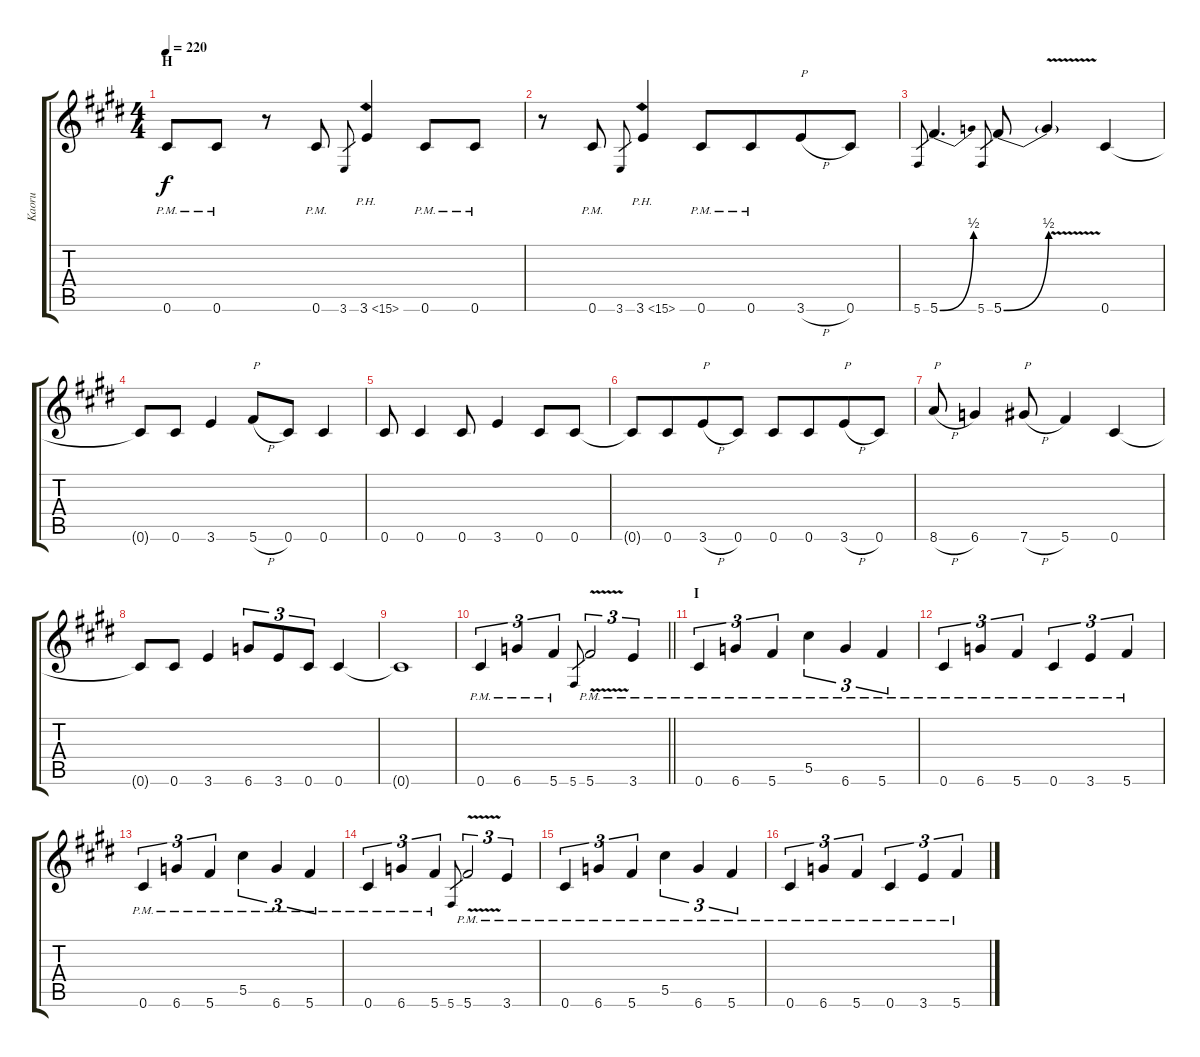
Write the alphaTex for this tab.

\track ("Kaoru" "Kaoru") {instrument overdrivenguitar}
\staff {score tabs}
\tuning (Eb4 Bb3 Gb3 Db3 Ab2 Db2) {hide}
\ts (4 4)
\section ("" "H")
\tempo 220
\clef g2
\ks c#minor
0.6{pm}.8{ot 8vb dy f} 0.6{pm}.8{ot 8vb} r.8{ot 8vb} 0.6{pm}.8{ot 8vb} 3.6.8{gr} 3.6{ph 12}.4{ot 8vb} 0.6{pm}.8{ot 8vb} 0.6{pm}.8{ot 8vb} |
r.8{ot 8vb} 0.6{pm}.8{ot 8vb} 3.6.8{gr} 3.6{ph 12}.4{ot 8vb} 0.6{pm}.8{ot 8vb} 0.6{pm}.8{ot 8vb beam merge} 3.6{h}.8{ot 8vb txt "P"} 0.6.8{ot 8vb} |
5.6.8{gr} 5.6{be (bend 0 0 60 2)}.4{d ot 8vb} 5.6.8{gr} 5.6{be (bend 0 0 60 2)}.8{ot 8vb} 5.6{v t}.4{ot 8vb} 0.6.4{ot 8vb} |
0.6{t}.8{ot 8vb} 0.6.8{ot 8vb} 3.6.4{ot 8vb} 5.6{h}.8{ot 8vb txt "P"} 0.6.8{ot 8vb} 0.6.4{ot 8vb} |
0.6.8{ot 8vb} 0.6.4{ot 8vb} 0.6.8{ot 8vb} 3.6.4{ot 8vb} 0.6.8{ot 8vb} 0.6.8{ot 8vb} |
0.6{t}.8{ot 8vb} 0.6.8{ot 8vb beam merge} 3.6{h}.8{ot 8vb txt "P"} 0.6.8{ot 8vb} 0.6.8{ot 8vb} 0.6.8{ot 8vb beam merge} 3.6{h}.8{ot 8vb txt "P"} 0.6.8{ot 8vb} |
8.6{h}.8{ot 8vb txt "P"} 6.6.4{ot 8vb} 7.6{h}.8{ot 8vb txt "P"} 5.6.4{ot 8vb} 0.6.4{ot 8vb} |
0.6{t}.8{ot 8vb} 0.6.8{ot 8vb} 3.6.4{ot 8vb} 6.6.8{tu (3 2) ot 8vb} 3.6.8{tu (3 2) ot 8vb} 0.6.8{tu (3 2) ot 8vb} 0.6.4{ot 8vb} |
0.6{t}.1{ot 8vb} |
\barLineRight lightlight
0.6{pm}.4{tu (3 2) ot 8vb} 6.6{pm}.4{tu (3 2) ot 8vb} 5.6{pm}.4{tu (3 2) ot 8vb} 5.6.8{gr} 5.6{v pm}.2{tu (3 2) ot 8vb} 3.6{pm}.4{tu (3 2) ot 8vb} |
\section ("" "I")
0.6{pm}.4{tu (3 2) ot 8vb} 6.6{pm}.4{tu (3 2) ot 8vb} 5.6{pm}.4{tu (3 2) ot 8vb} 5.5{pm}.4{tu (3 2) ot 8vb} 6.6{pm}.4{tu (3 2) ot 8vb} 5.6{pm}.4{tu (3 2) ot 8vb} |
0.6{pm}.4{tu (3 2) ot 8vb} 6.6{pm}.4{tu (3 2) ot 8vb} 5.6{pm}.4{tu (3 2) ot 8vb} 0.6{pm}.4{tu (3 2) ot 8vb} 3.6{pm}.4{tu (3 2) ot 8vb} 5.6{pm}.4{tu (3 2) ot 8vb} |
0.6{pm}.4{tu (3 2) ot 8vb} 6.6{pm}.4{tu (3 2) ot 8vb} 5.6{pm}.4{tu (3 2) ot 8vb} 5.5{pm}.4{tu (3 2) ot 8vb} 6.6{pm}.4{tu (3 2) ot 8vb} 5.6{pm}.4{tu (3 2) ot 8vb} |
0.6{pm}.4{tu (3 2) ot 8vb} 6.6{pm}.4{tu (3 2) ot 8vb} 5.6{pm}.4{tu (3 2) ot 8vb} 5.6.8{gr} 5.6{v pm}.2{tu (3 2) ot 8vb} 3.6{pm}.4{tu (3 2) ot 8vb} |
0.6{pm}.4{tu (3 2) ot 8vb} 6.6{pm}.4{tu (3 2) ot 8vb} 5.6{pm}.4{tu (3 2) ot 8vb} 5.5{pm}.4{tu (3 2) ot 8vb} 6.6{pm}.4{tu (3 2) ot 8vb} 5.6{pm}.4{tu (3 2) ot 8vb} |
0.6{pm}.4{tu (3 2) ot 8vb} 6.6{pm}.4{tu (3 2) ot 8vb} 5.6{pm}.4{tu (3 2) ot 8vb} 0.6{pm}.4{tu (3 2) ot 8vb} 3.6{pm}.4{tu (3 2) ot 8vb} 5.6{pm}.4{tu (3 2) ot 8vb}
